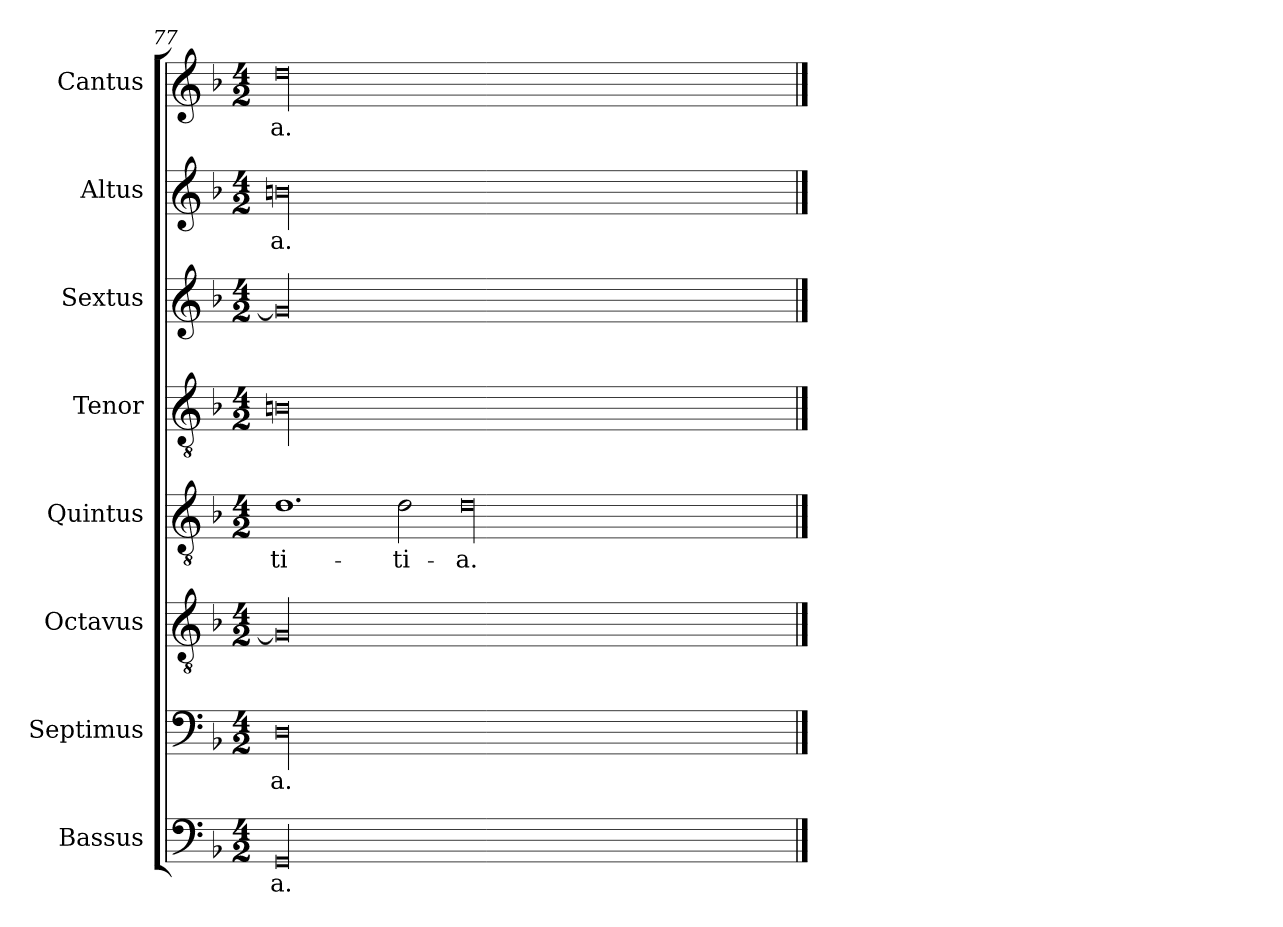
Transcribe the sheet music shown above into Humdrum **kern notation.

**kern	**text	**kern	**text	**kern	**text	**kern	**text	**kern	**text	**kern	**text	**kern	**text	**kern	**text
*part8	*part8	*part7	*part7	*part6	*part6	*part5	*part5	*part4	*part4	*part3	*part3	*part2	*part2	*part1	*part1
*staff8	*staff8	*staff7	*staff7	*staff6	*staff6	*staff5	*staff5	*staff4	*staff4	*staff3	*staff3	*staff2	*staff2	*staff1	*staff1
*I"Bassus	*	*I"Septimus	*	*I"Octavus	*	*I"Quintus	*	*I"Tenor	*	*I"Sextus	*	*I"Altus	*	*I"Cantus	*
*I'B.	*	*	*	*	*	*	*	*I'T.	*	*	*	*I'A.	*	*I'C.	*
*clefF4	*	*clefF4	*	*clefGv2	*	*clefGv2	*	*clefGv2	*	*clefG2	*	*clefG2	*	*clefG2	*
*	*	*	*	*ITrd7c12	*	*ITrd7c12	*	*ITrd7c12	*	*	*	*	*	*	*
*k[b-]	*	*k[b-]	*	*k[b-]	*	*k[b-]	*	*k[b-]	*	*k[b-]	*	*k[b-]	*	*k[b-]	*
*d:	*	*d:	*	*d:	*	*d:	*	*d:	*	*d:	*	*d:	*	*d:	*
*M4/2	*	*M4/2	*	*M4/2	*	*M4/2	*	*M4/2	*	*M4/2	*	*M4/2	*	*M4/2	*
=77	=77	=77	=77	=77	=77	=77	=77	=77	=77	=77	=77	=77	=77	=77	=77
!	!LO:LY:b	!	!LO:LY:b	!	!	!	!LO:LY:b	!	!	!	!	!	!LO:LY:b	!	!LO:LY:b
00GG	-a.	00D	-a.	00GG]	.	1.D	-ti-	00BBn	.	00g]	.	00bn	-a.	00dd	-a.
!	!	!	!	!	!	!	!LO:LY:b	!	!	!	!	!	!	!	!
.	.	.	.	.	.	2D\	-ti-	.	.	.	.	.	.	.	.
!	!	!	!	!	!	!	!LO:LY:b	!	!	!	!	!	!	!	!
.	.	.	.	.	.	00D	-a.	.	.	.	.	.	.	.	.
1ryy	.	1ryy	.	1ryy	.	.	.	1ryy	.	1ryy	.	1ryy	.	1ryy	.
1ryy	.	1ryy	.	1ryy	.	.	.	1ryy	.	1ryy	.	1ryy	.	1ryy	.
==	==	==	==	==	==	==	==	==	==	==	==	==	==	==	==
*-	*-	*-	*-	*-	*-	*-	*-	*-	*-	*-	*-	*-	*-	*-	*-
